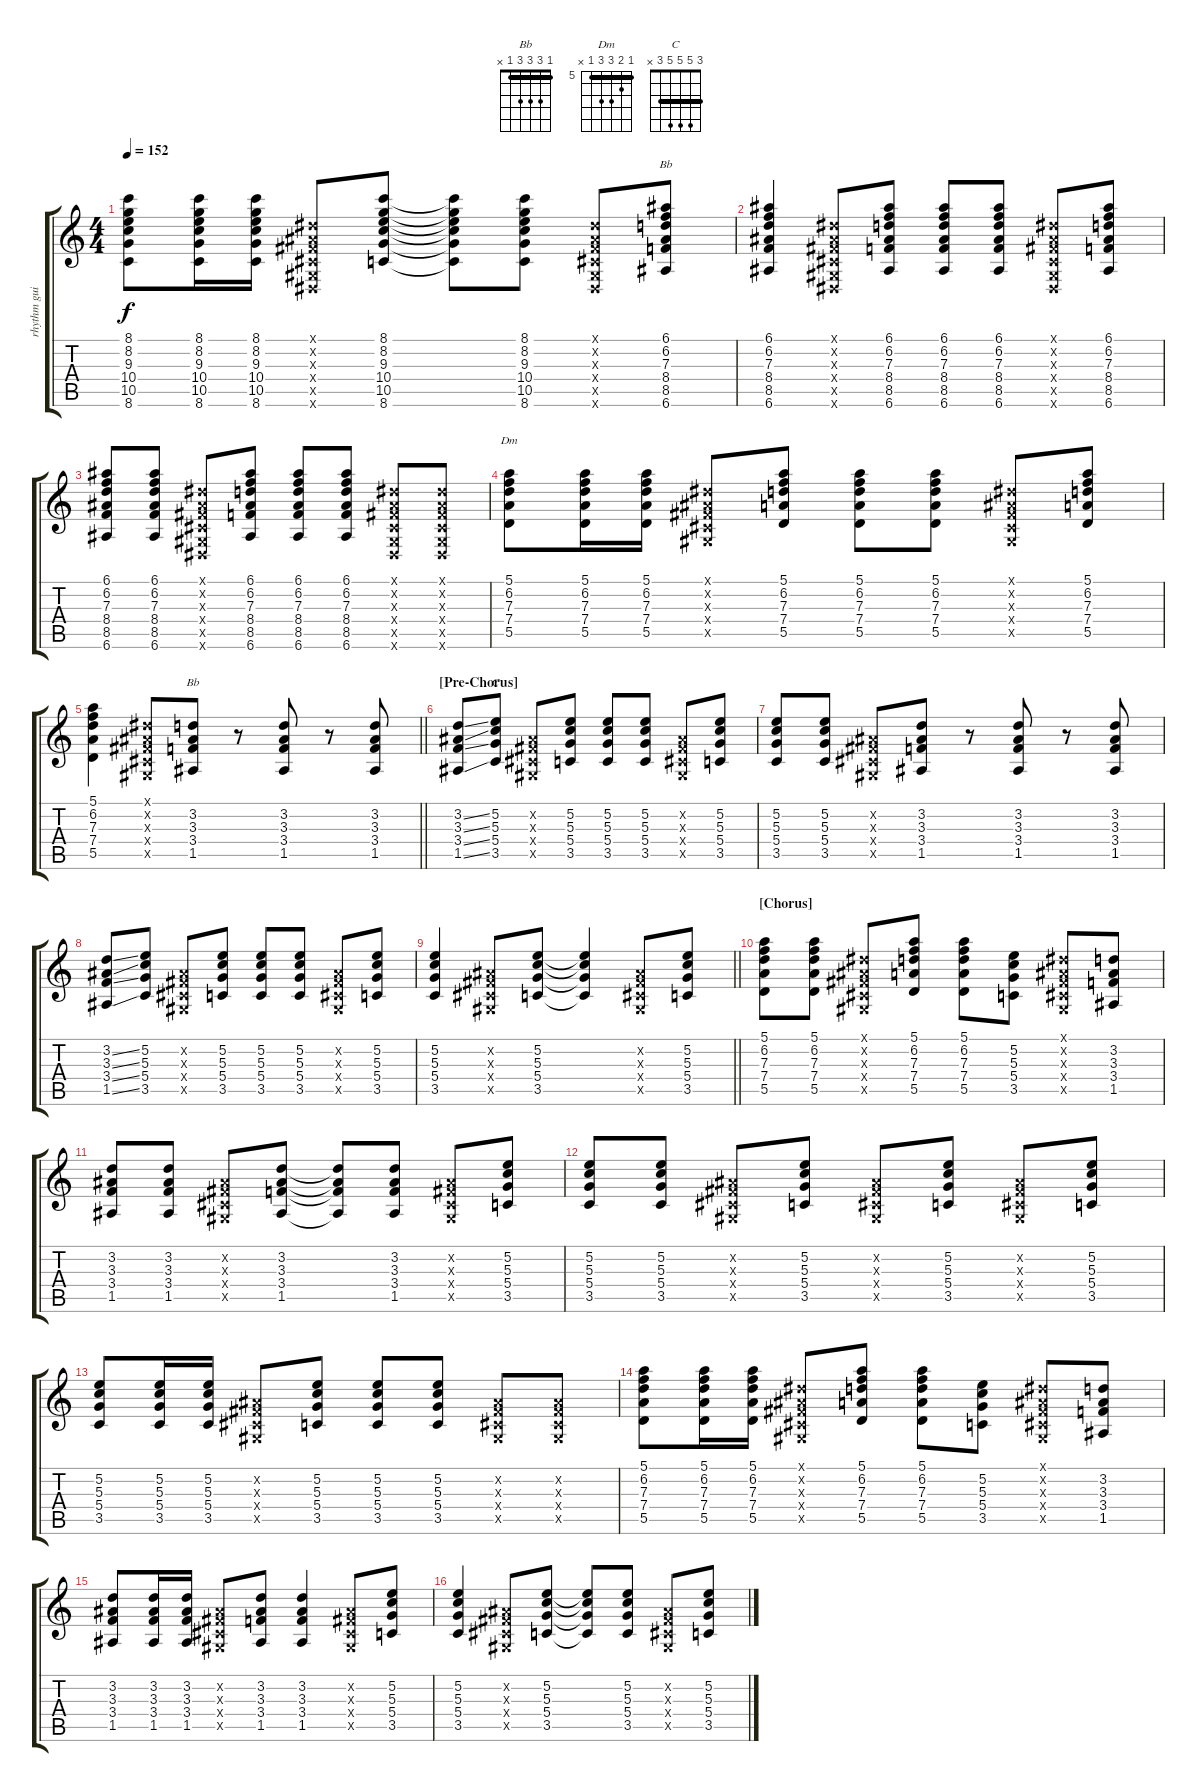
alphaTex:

\track ("rhythm guitar" "rhythm gui") {instrument electricguitarjazz}
\staff {score tabs}
\tuning (E4 B3 G3 D3 A2 E2) {hide}
\chord ("Bb" 6 6 7 8 8 6) {firstfret 6 barre 6}
\chord ("Dm" 5 6 7 7 5 x) {firstfret 5 barre 5}
\chord ("Bb" 1 3 3 3 1 x) {barre 1}
\chord ("C" 3 5 5 5 3 x) {barre 3}
\ts (4 4)
\tempo 152
\clef g2
\ks c
(8.1 8.2 9.3 10.4 10.5 8.6).8{dy f} (8.1 8.2 9.3 10.4 10.5 8.6).16 (8.1 8.2 9.3 10.4 10.5 8.6).16 (-1.1{x} -1.2{x} -1.3{x} -1.4{x} -1.5{x} -1.6{x}).8 (8.1 8.2 9.3 10.4 10.5 8.6).8 (8.1{t} 8.2{t} 9.3{t} 10.4{t} 10.5{t} 8.6{t}).8 (8.1 8.2 9.3 10.4 10.5 8.6).8 (-1.1{x} -1.2{x} -1.3{x} -1.4{x} -1.5{x} -1.6{x}).8 (6.1 6.2 7.3 8.4 8.5 6.6).8{ch "Bb"} |
(6.1 6.2 7.3 8.4 8.5 6.6).4 (-1.1{x} -1.2{x} -1.3{x} -1.4{x} -1.5{x} -1.6{x}).8 (6.1 6.2 7.3 8.4 8.5 6.6).8 (6.1 6.2 7.3 8.4 8.5 6.6).8 (6.1 6.2 7.3 8.4 8.5 6.6).8 (-1.1{x} -1.2{x} -1.3{x} -1.4{x} -1.5{x} -1.6{x}).8 (6.1 6.2 7.3 8.4 8.5 6.6).8 |
(6.1 6.2 7.3 8.4 8.5 6.6).8 (6.1 6.2 7.3 8.4 8.5 6.6).8 (-1.1{x} -1.2{x} -1.3{x} -1.4{x} -1.5{x} -1.6{x}).8 (6.1 6.2 7.3 8.4 8.5 6.6).8 (6.1 6.2 7.3 8.4 8.5 6.6).8 (6.1 6.2 7.3 8.4 8.5 6.6).8 (-1.1{x} -1.2{x} -1.3{x} -1.4{x} -1.5{x} -1.6{x}).8 (-1.1{x} -1.2{x} -1.3{x} -1.4{x} -1.5{x} -1.6{x}).8 |
(5.1 6.2 7.3 7.4 5.5).8{ch "Dm"} (5.1 6.2 7.3 7.4 5.5).16 (5.1 6.2 7.3 7.4 5.5).16 (-1.1{x} -1.2{x} -1.3{x} -1.4{x} -1.5{x}).8 (5.1 6.2 7.3 7.4 5.5).8 (5.1 6.2 7.3 7.4 5.5).8 (5.1 6.2 7.3 7.4 5.5).8 (-1.1{x} -1.2{x} -1.3{x} -1.4{x} -1.5{x}).8 (5.1 6.2 7.3 7.4 5.5).8 |
\barLineRight lightlight
(5.1 6.2 7.3 7.4 5.5).4 (-1.1{x} -1.2{x} -1.3{x} -1.4{x} -1.5{x}).8 (3.2 3.3 3.4 1.5).8{ch "Bb"} r.8 (3.2 3.3 3.4 1.5).8 r.8 (3.2 3.3 3.4 1.5).8 |
\section ("" "[Pre-Chorus]")
(3.2{ss} 3.3{ss} 3.4{ss} 1.5{ss}).8 (5.2 5.3 5.4 3.5).8{ch "C"} (-1.2{x} -1.3{x} -1.4{x} -1.5{x}).8 (5.2 5.3 5.4 3.5).8 (5.2 5.3 5.4 3.5).8 (5.2 5.3 5.4 3.5).8 (-1.2{x} -1.3{x} -1.4{x} -1.5{x}).8 (5.2 5.3 5.4 3.5).8 |
(5.2 5.3 5.4 3.5).8 (5.2 5.3 5.4 3.5).8 (-1.2{x} -1.3{x} -1.4{x} -1.5{x}).8 (3.2 3.3 3.4 1.5).8 r.8 (3.2 3.3 3.4 1.5).8 r.8 (3.2 3.3 3.4 1.5).8 |
(3.2{ss} 3.3{ss} 3.4{ss} 1.5{ss}).8 (5.2 5.3 5.4 3.5).8 (-1.2{x} -1.3{x} -1.4{x} -1.5{x}).8 (5.2 5.3 5.4 3.5).8 (5.2 5.3 5.4 3.5).8 (5.2 5.3 5.4 3.5).8 (-1.2{x} -1.3{x} -1.4{x} -1.5{x}).8 (5.2 5.3 5.4 3.5).8 |
\barLineRight lightlight
(5.2 5.3 5.4 3.5).4 (-1.2{x} -1.3{x} -1.4{x} -1.5{x}).8 (5.2 5.3 5.4 3.5).8 (5.2{t} 5.3{t} 5.4{t} 3.5{t}).4 (-1.2{x} -1.3{x} -1.4{x} -1.5{x}).8 (5.2 5.3 5.4 3.5).8 |
\section ("" "[Chorus]")
(5.1 6.2 7.3 7.4 5.5).8 (5.1 6.2 7.3 7.4 5.5).8 (-1.1{x} -1.2{x} -1.3{x} -1.4{x} -1.5{x}).8 (5.1 6.2 7.3 7.4 5.5).8 (5.1 6.2 7.3 7.4 5.5).8 (5.2 5.3 5.4 3.5).8 (-1.1{x} -1.2{x} -1.3{x} -1.4{x} -1.5{x}).8 (3.2 3.3 3.4 1.5).8 |
(3.2 3.3 3.4 1.5).8 (3.2 3.3 3.4 1.5).8 (-1.2{x} -1.3{x} -1.4{x} -1.5{x}).8 (3.2 3.3 3.4 1.5).8 (3.2{t} 3.3{t} 3.4{t} 1.5{t}).8 (3.2 3.3 3.4 1.5).8 (-1.2{x} -1.3{x} -1.4{x} -1.5{x}).8 (5.2 5.3 5.4 3.5).8 |
(5.2 5.3 5.4 3.5).8 (5.2 5.3 5.4 3.5).8 (-1.2{x} -1.3{x} -1.4{x} -1.5{x}).8 (5.2 5.3 5.4 3.5).8 (-1.2{x} -1.3{x} -1.4{x} -1.5{x}).8 (5.2 5.3 5.4 3.5).8 (-1.2{x} -1.3{x} -1.4{x} -1.5{x}).8 (5.2 5.3 5.4 3.5).8 |
(5.2 5.3 5.4 3.5).8 (5.2 5.3 5.4 3.5).16 (5.2 5.3 5.4 3.5).16 (-1.2{x} -1.3{x} -1.4{x} -1.5{x}).8 (5.2 5.3 5.4 3.5).8 (5.2 5.3 5.4 3.5).8 (5.2 5.3 5.4 3.5).8 (-1.2{x} -1.3{x} -1.4{x} -1.5{x}).8 (-1.2{x} -1.3{x} -1.4{x} -1.5{x}).8 |
(5.1 6.2 7.3 7.4 5.5).8 (5.1 6.2 7.3 7.4 5.5).16 (5.1 6.2 7.3 7.4 5.5).16 (-1.1{x} -1.2{x} -1.3{x} -1.4{x} -1.5{x}).8 (5.1 6.2 7.3 7.4 5.5).8 (5.1 6.2 7.3 7.4 5.5).8 (5.2 5.3 5.4 3.5).8 (-1.1{x} -1.2{x} -1.3{x} -1.4{x} -1.5{x}).8 (3.2 3.3 3.4 1.5).8 |
(3.2 3.3 3.4 1.5).8 (3.2 3.3 3.4 1.5).16 (3.2 3.3 3.4 1.5).16 (-1.2{x} -1.3{x} -1.4{x} -1.5{x}).8 (3.2 3.3 3.4 1.5).8 (3.2 3.3 3.4 1.5).4 (-1.2{x} -1.3{x} -1.4{x} -1.5{x}).8 (5.2 5.3 5.4 3.5).8 |
(5.2 5.3 5.4 3.5).4 (-1.2{x} -1.3{x} -1.4{x} -1.5{x}).8 (5.2 5.3 5.4 3.5).8 (5.2{t} 5.3{t} 5.4{t} 3.5{t}).8 (5.2 5.3 5.4 3.5).8 (-1.2{x} -1.3{x} -1.4{x} -1.5{x}).8 (5.2 5.3 5.4 3.5).8
